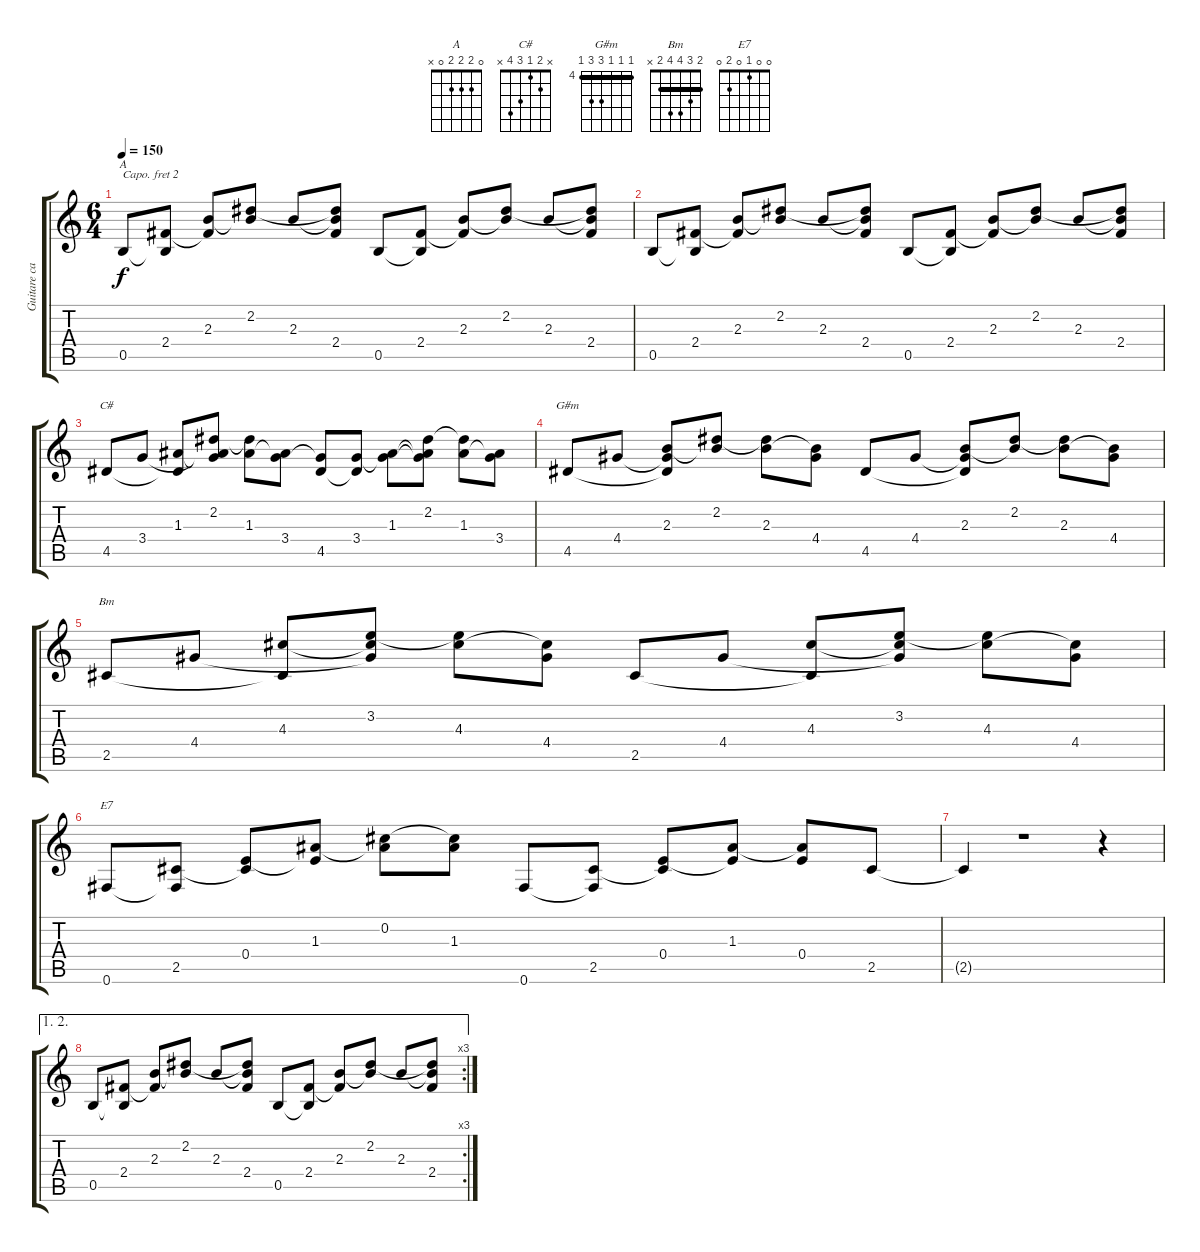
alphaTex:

\track ("Guitare capo 2" "Guitare ca") {instrument acousticguitarnylon}
\staff {score tabs}
\capo 2
\tuning (E4 B3 G3 D3 A2 E2) {hide}
\chord ("A" 0 2 2 2 0 x)
\chord ("C#" x 2 1 3 4 x)
\chord ("G#m" 4 4 4 6 6 4) {firstfret 4 barre 4}
\chord ("Bm" 2 3 4 4 2 x) {barre 2}
\chord ("E7" 0 0 1 0 2 0)
\ts (6 4)
\tempo 150
\clef g2
\ks c
0.5.8{ch "A" dy f} (2.4 0.5{t}).8 (2.3 2.4{t}).8 (2.2 2.3{t}).8 2.3.8 (2.2{t} 2.3{t} 2.4).8 0.5.8 (2.4 0.5{t}).8 (2.3 2.4{t}).8 (2.2 2.3{t}).8 2.3.8 (2.2{t} 2.3{t} 2.4).8 |
0.5.8 (2.4 0.5{t}).8 (2.3 2.4{t}).8 (2.2 2.3{t}).8 2.3.8 (2.2{t} 2.3{t} 2.4).8 0.5.8 (2.4 0.5{t}).8 (2.3 2.4{t}).8 (2.2 2.3{t}).8 2.3.8 (2.2{t} 2.3{t} 2.4).8 |
4.5.8{ch "C#"} 3.4.8 (1.3 4.5{t}).8 (2.2 1.3{t} 3.4{t}).8 (2.2{t} 1.3).8 (1.3{t} 3.4).8 (3.4{t} 4.5).8 (3.4 4.5{t}).8 (1.3 3.4{t}).8 (2.2 1.3{t} 3.4{t}).8 (2.2{t} 1.3).8 (1.3{t} 3.4).8 |
4.5.8{ch "G#m"} 4.4.8 (2.3 4.4{t} 4.5{t}).8 (2.2 2.3{t}).8 (2.2{t} 2.3).8 (2.3{t} 4.4).8 4.5.8 4.4.8 (2.3 4.4{t} 4.5{t}).8 (2.2 2.3{t}).8 (2.2{t} 2.3).8 (2.3{t} 4.4).8 |
2.5.8{ch "Bm"} 4.4.8 (4.3 2.5{t}).8 (3.2 4.3{t} 4.4{t}).8 (3.2{t} 4.3).8 (4.3{t} 4.4).8 2.5.8 4.4.8 (4.3 2.5{t}).8 (3.2 4.3{t} 4.4{t}).8 (3.2{t} 4.3).8 (4.3{t} 4.4).8 |
0.6.8{ch "E7"} (2.5 0.6{t}).8 (0.4 2.5{t}).8 (1.3 0.4{t}).8 (0.2 1.3{t}).8 (0.2{t} 1.3).8 0.6.8 (2.5 0.6{t}).8 (0.4 2.5{t}).8 (1.3 0.4{t}).8 (1.3{t} 0.4).8 2.5.8 |
2.5{t}.4 r.1 r.4 |
\ae (1 2)
\rc 3
0.5.8 (2.4 0.5{t}).8 (2.3 2.4{t}).8 (2.2 2.3{t}).8 2.3.8 (2.2{t} 2.3{t} 2.4).8 0.5.8 (2.4 0.5{t}).8 (2.3 2.4{t}).8 (2.2 2.3{t}).8 2.3.8 (2.2{t} 2.3{t} 2.4).8
